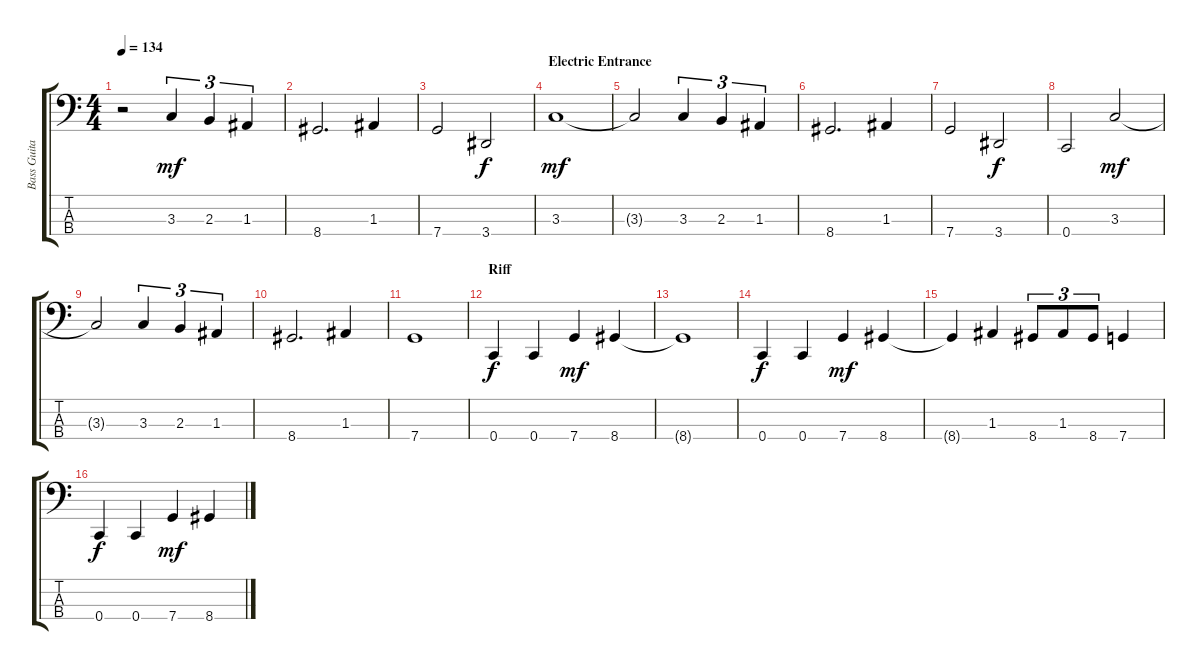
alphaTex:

\track ("Bass Guitar" "Bass Guita") {instrument electricguitarclean}
\staff {score tabs}
\tuning (G2 D2 A1 C1) {hide}
\ts (4 4)
\tempo 134
\clef f4
\ks c
r.2{dy f} 3.3.4{tu (3 2) dy mf} 2.3.4{tu (3 2)} 1.3.4{tu (3 2)} |
8.4.2{d} 1.3.4 |
7.4.2 3.4.2{dy f} |
\section ("" "Electric Entrance")
3.3.1{dy mf} |
3.3{t}.2 3.3.4{tu (3 2)} 2.3.4{tu (3 2)} 1.3.4{tu (3 2)} |
8.4.2{d} 1.3.4 |
7.4.2 3.4.2{dy f} |
0.4.2 3.3.2{dy mf} |
3.3{t}.2 3.3.4{tu (3 2)} 2.3.4{tu (3 2)} 1.3.4{tu (3 2)} |
8.4.2{d} 1.3.4 |
7.4.1 |
\section ("" "Riff")
0.4.4{dy f} 0.4.4 7.4.4{dy mf} 8.4.4 |
8.4{t}.1 |
0.4.4{dy f} 0.4.4 7.4.4{dy mf} 8.4.4 |
8.4{t}.4 1.3.4 8.4.8{tu (3 2)} 1.3.8{tu (3 2)} 8.4.8{tu (3 2)} 7.4.4 |
0.4.4{dy f} 0.4.4 7.4.4{dy mf} 8.4.4
